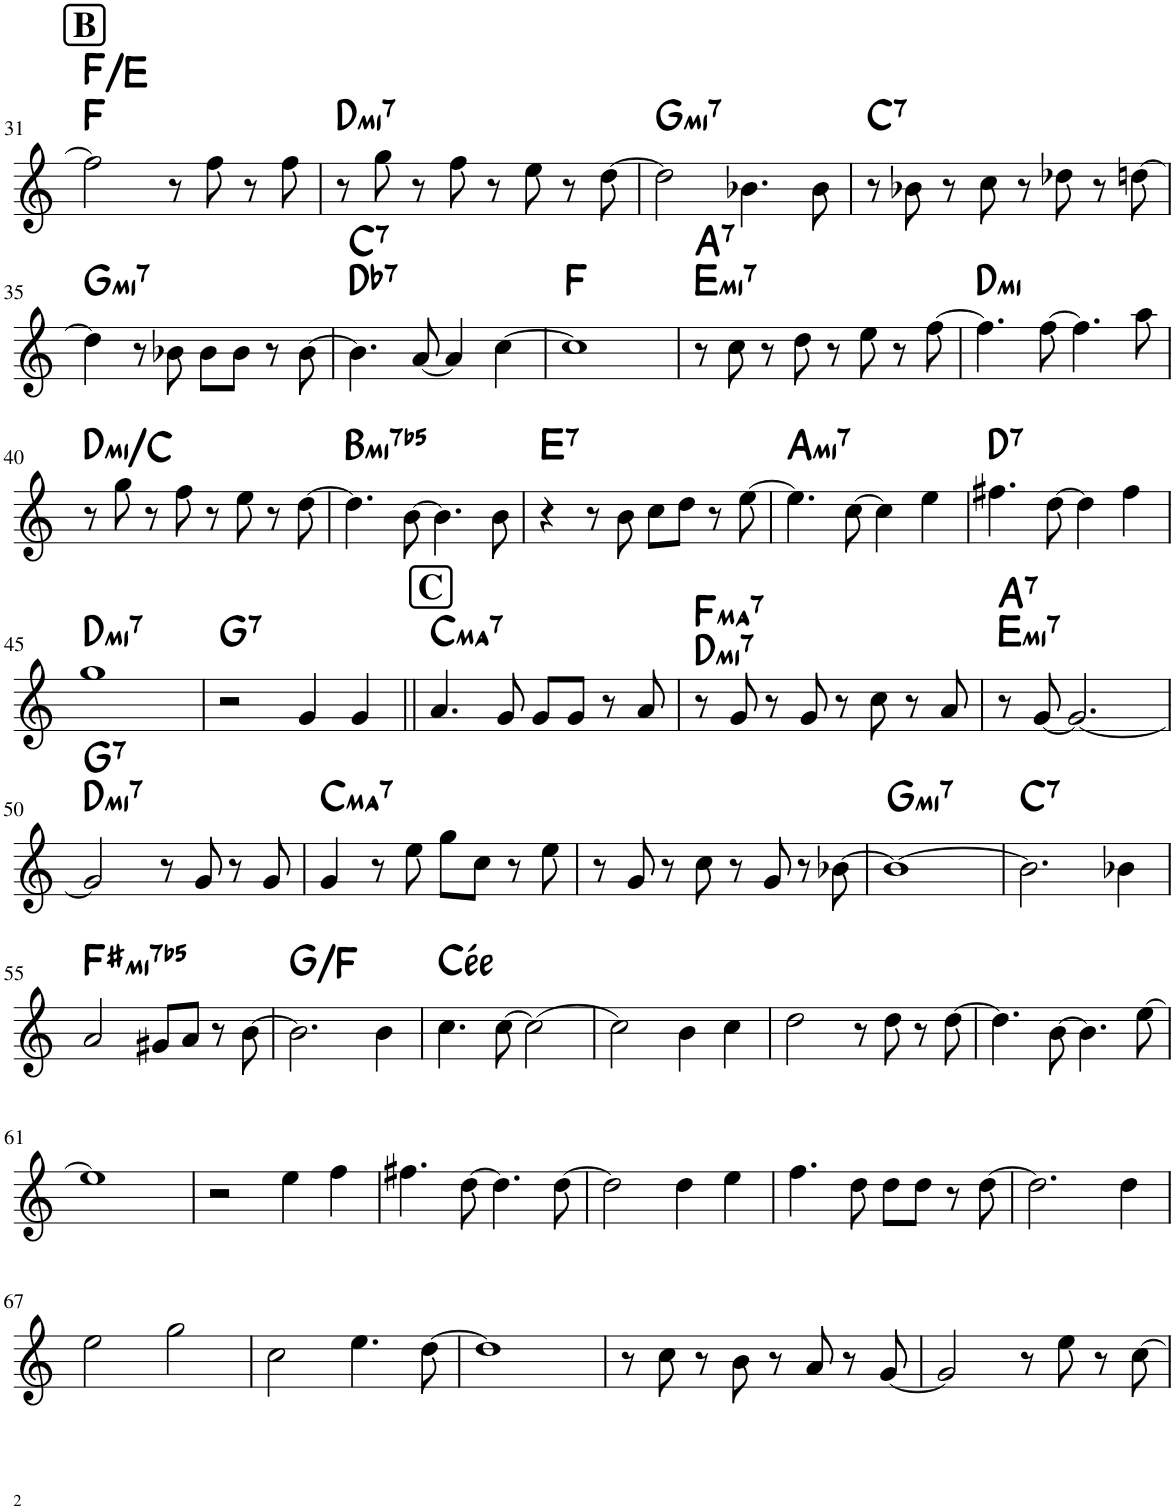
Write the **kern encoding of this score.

**kern	**harte
*part1	*part1
*staff1	*
*I"Trombone	*
!!LO:PB:g=z
*clefG2	*
*k[]	*
*M4/4	*
*met(c|)	*
=31	=31
!LO:TX:a:B:t=B	!
2ff\]	.
8r	.
8ff\	.
8r	.
8ff\	.
=32	=32
8r	.
8gg\	.
8r	.
8ff\	.
8r	.
8ee\	.
8r	.
[8dd\	.
=33	=33
2dd\]	.
4.b-X\	.
8b-\	.
=34	=34
8r	.
8b-X\	.
8r	.
8cc\	.
8r	.
8dd-X\	.
8r	.
[8ddn\	.
!!LO:LB:g=z
=35	=35
4dd\]	.
8r	.
8b-X\	.
8b-\L	.
8b-\J	.
8r	.
[8b-\	.
=36	=36
4.b-\]	.
[8a/	.
4a/]	.
[4cc\	.
=37	=37
1cc]	.
=38	=38
8r	.
8cc\	.
8r	.
8dd\	.
8r	.
8ee\	.
8r	.
[8ff\	.
=39	=39
!	!LO:H:kt=m
4.ff\]	D:min
[8ff\	.
4.ff\]	.
8aa\	.
!!LO:LB:g=z
=40	=40
!	!LO:H:kt=m
8r	D:min/b7
8gg\	.
8r	.
8ff\	.
8r	.
8ee\	.
8r	.
[8dd\	.
=41	=41
!	!LO:H:kt=m7b5
4.dd\]	B:hdim7
[8b\	.
4.b\]	.
8b\	.
=42	=42
!	!LO:H:kt=7
4r	E:7
8r	.
8b\	.
8cc\L	.
8dd\J	.
8r	.
[8ee\	.
=43	=43
!	!LO:H:kt=m7
4.ee\]	A:min7
[8cc\	.
4cc\]	.
4ee\	.
=44	=44
!	!LO:H:kt=7
4.ff#X\	D:7
[8dd\	.
4dd\]	.
4ff#\	.
!!LO:LB:g=z
=45	=45
!	!LO:H:kt=m7
1gg	D:min7
=46	=46
!	!LO:H:kt=7
2r	G:7
4g/	.
4g/	.
=47||	=47||
!LO:TX:a:B:t=C	!LO:H:kt=Maj7
4.a/	C:maj7
8g/	.
8g/L	.
8g/J	.
8r	.
8a/	.
=48	=48
!	!LO:H:n=1:kt=m7
!	!LO:H:n=2:kt=Maj7
8r	D:min7 F:maj7
8g/	.
8r	.
8g/	.
8r	.
8cc\	.
8r	.
8a/	.
=49	=49
!	!LO:H:n=1:kt=m7
!	!LO:H:n=2:kt=7
8r	E:min7 A:7
[8g/	.
2.g/_	.
!!LO:LB:g=z
=50	=50
!	!LO:H:n=1:kt=m7
!	!LO:H:n=2:kt=7
2g/]	D:min7 G:7
8r	.
8g/	.
8r	.
8g/	.
=51	=51
!	!LO:H:kt=Maj7
4g/	C:maj7
8r	.
8ee\	.
8gg\L	.
8cc\J	.
8r	.
8ee\	.
=52	=52
8r	.
8g/	.
8r	.
8cc\	.
8r	.
8g/	.
8r	.
[8b-X\	.
=53	=53
!	!LO:H:kt=m7
1b-_	G:min7
=54	=54
!	!LO:H:kt=7
2.b-\]	C:7
4b-X\	.
!!LO:LB:g=z
=55	=55
!	!LO:H:kt=m7b5
2a/	F#:hdim7
8g#X/L	.
8a/J	.
8r	.
[8b\	.
=56	=56
2.b\]	G:maj/b7
4b\	.
=57	=57
!	!LO:H:kt=ée
4.cc\	.
[8cc\	.
2cc\_	.
=58	=58
2cc\]	.
4b\	.
4cc\	.
=59	=59
2dd\	.
8r	.
8dd\	.
8r	.
[8dd\	.
=60	=60
4.dd\]	.
[8b\	.
4.b\]	.
[8ee\	.
!!LO:LB:g=z
=61	=61
1ee]	.
=62	=62
2r	.
4ee\	.
4ff\	.
=63	=63
4.ff#X\	.
[8dd\	.
4.dd\]	.
[8dd\	.
=64	=64
2dd\]	.
4dd\	.
4ee\	.
=65	=65
4.ff\	.
8dd\	.
8dd\L	.
8dd\J	.
8r	.
[8dd\	.
=66	=66
2.dd\]	.
4dd\	.
!!LO:LB:g=z
=67	=67
2ee\	.
2gg\	.
=68	=68
2cc\	.
4.ee\	.
[8dd\	.
=69	=69
1dd]	.
=70	=70
8r	.
8cc\	.
8r	.
8b\	.
8r	.
8a/	.
8r	.
[8g/	.
=71	=71
2g/]	.
8r	.
8ee\	.
8r	.
[8cc\	.
=	=
*-	*-
